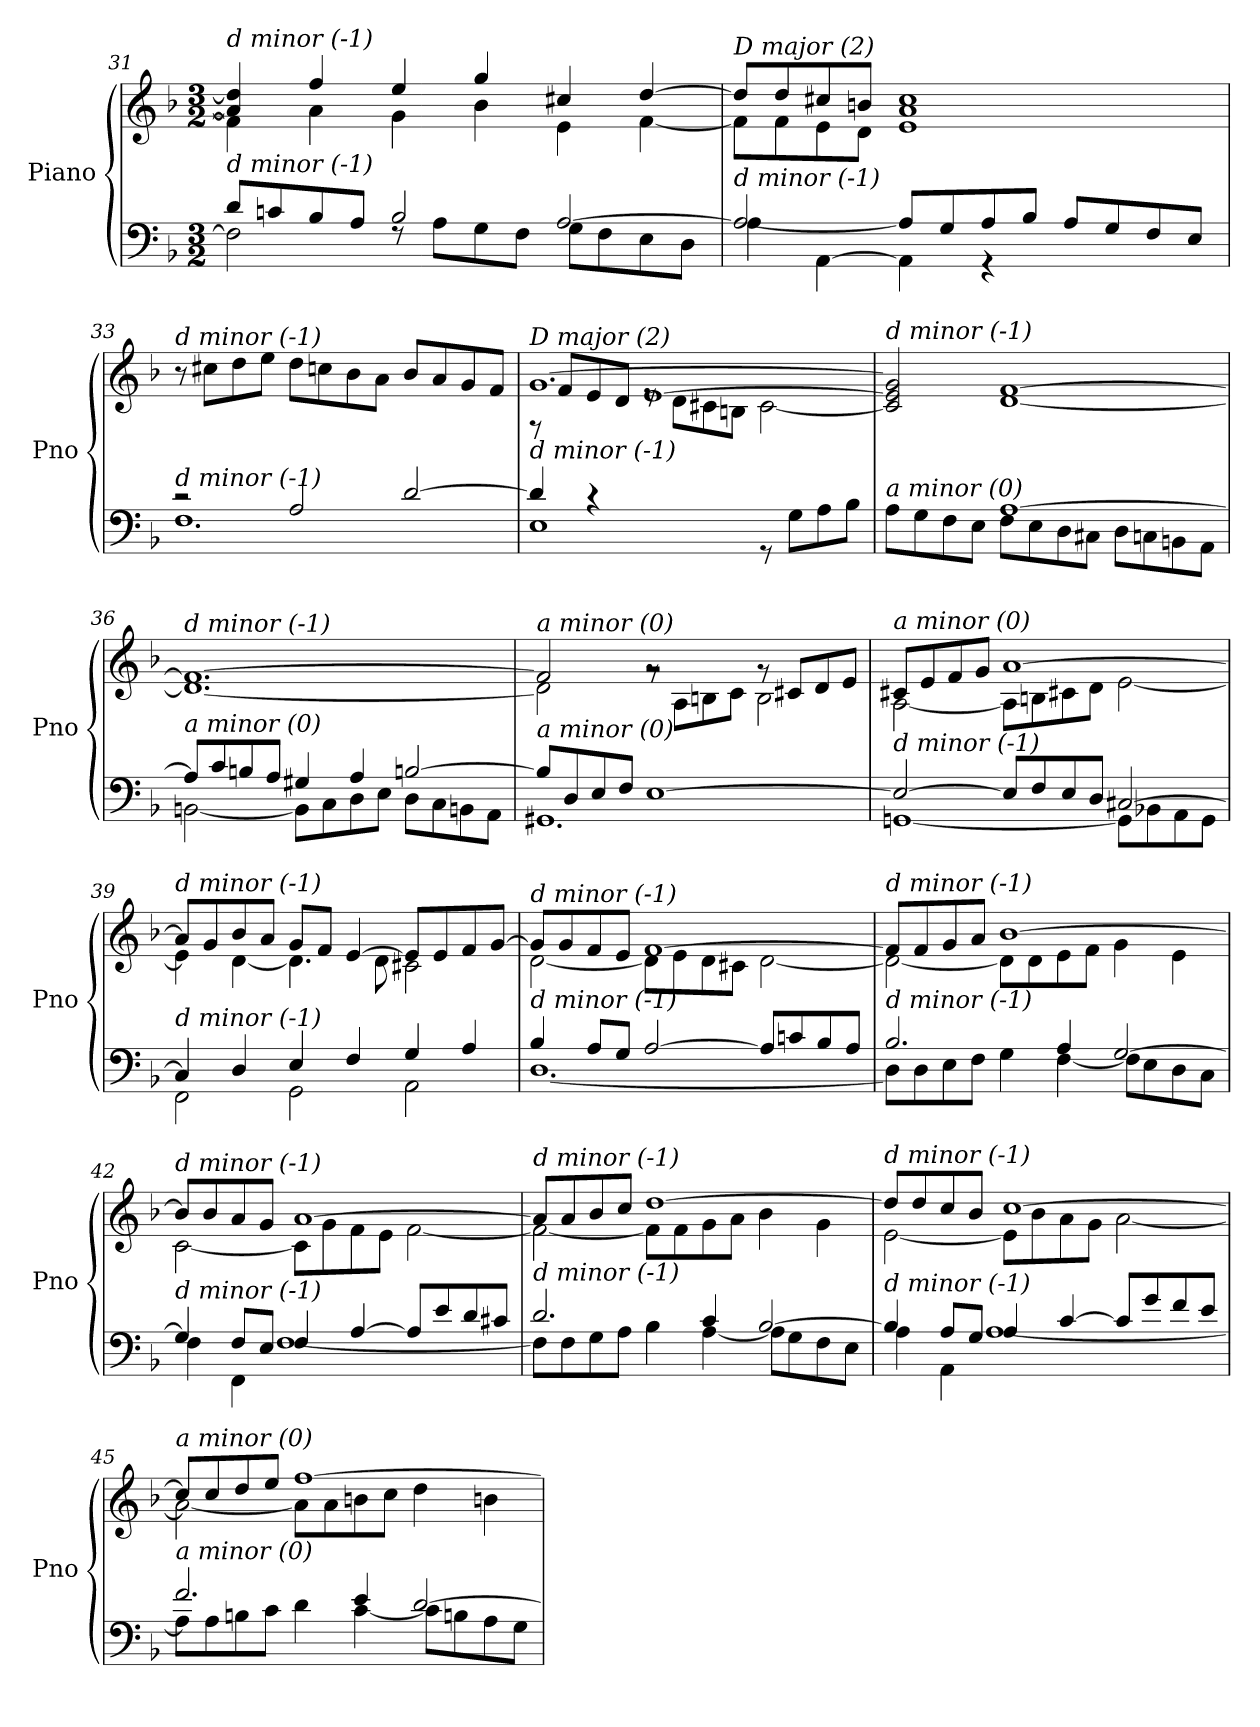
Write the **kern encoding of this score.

**kern	**kern
*part1	*part1
*staff2	*staff1
*I"Piano	*
*I'Pno	*
*clefF4	*clefG2
*k[b-]	*k[b-]
*M3/2	*M3/2
=31	=31
*^	*^
!	!	!LO:TX:i:t=d minor (-1)	!
!LO:TX:i:t=d minor (-1)	!	!	!
8d/L	2F\]	4a/] 4dd/]	4f\]
8cn/	.	.	.
8B-/	.	4ff/	4a\
8A/J	.	.	.
2B-/	8rF	4ee/	4g\
.	8A\L	.	.
.	8G\	4gg/	4b-\
.	8F\J	.	.
[2A/	8G\L	4cc#X/	4e\
.	8F\	.	.
.	8E\	[4dd/	[4f\
.	8D\J	.	.
=32	=32	=32	=32
*	*^	*	*^
!	!	!	!LO:TX:i:t=D major (2)	!	!
!LO:TX:i:t=d minor (-1)	!	!	!	!	!
2ryy	2A/_	4A\	8dd/L]	8f\L]	1ryy
.	.	.	8dd/	8f\	.
.	.	[4AA\	8cc#X/	8e\	.
.	.	.	8bn/J	8d\J	.
1ryy	8A/L]	4AA\]	1e 1a 1cc#	1ryy	.
.	8G/	.	.	.	.
.	8A/	4r	.	.	.
.	8B-/J	.	.	.	.
.	8A/L	2ryy	.	.	2ryy
.	8G/	.	.	.	.
.	8F/	.	.	.	.
.	8E/J	.	.	.	.
*	*v	*v	*	*	*
*	*	*v	*v	*v
!!LO:LB:g=z
=33	=33	=33
!	!	!LO:TX:i:t=d minor (-1)
!LO:TX:i:t=d minor (-1)	!	!
2r	1.F	8r
.	.	8cc#X\L
.	.	8dd\
.	.	8ee\J
2A/	.	8dd\L
.	.	8ccn\
.	.	8b-\
.	.	8a\J
[2d/	.	8b-/L
.	.	8a/
.	.	8g/
.	.	8f/J
=34	=34	=34
*	*^	*^
*	*	*	*	*^
*	*	*	*	*	*^
!	!	!	!LO:TX:i:t=D major (2)	!	!	!
!LO:TX:i:t=d minor (-1)	!	!	!	!	!	!
2ryy	4d/]	1E	[1.g	2ryy	8rF	1ryy
.	.	.	.	.	8f/L	.
.	4r	.	.	.	8e/	.
.	.	.	.	.	8d/J	.
1ryy	4ryy	.	.	8re	[1e	.
.	.	.	.	8d\L	.	.
.	4ryy	.	.	8c#X\	.	.
.	.	.	.	8Bn\J	.	.
.	8rGG	2ryy	.	[2c#\	.	2ryy
.	8G\L	.	.	.	.	.
.	8A\	.	.	.	.	.
.	8B-\J	.	.	.	.	.
*	*v	*v	*	*	*	*
*	*	*	*v	*v	*v
=35	=35	=35	=35
!	!	!LO:TX:i:t=d minor (-1)	!
!LO:TX:i:t=a minor (0)	!	!	!
8A\L	2ryy	2c#/] 2e/] 2g/]	2ryy
8G\	.	.	.
8F\	.	.	.
8E\J	.	.	.
[1A	8F\L	[1d [1f	1ryy
.	8E\	.	.
.	8D\	.	.
.	8C#X\J	.	.
.	8D\L	.	.
.	8Cn\	.	.
.	8BBn\	.	.
.	8AA\J	.	.
*	*	*v	*v
!!LO:PB:g=z
=36	=36	=36
!	!	!LO:TX:i:t=d minor (-1)
!LO:TX:i:t=a minor (0)	!	!
8A/L]	[2BBn\	1.d_ 1.f_
8c/	.	.
8Bn/	.	.
8A/J	.	.
4G#X/	8BB\L]	.
.	8C\	.
4A/	8D\	.
.	8E\J	.
[2Bn/	8D\L	.
.	8C\	.
.	8BBn\	.
.	8AA\J	.
=37	=37	=37
*	*	*^
!	!	!LO:TX:i:t=a minor (0)	!
!LO:TX:i:t=a minor (0)	!	!	!
8B/L]	1.GG#X	2f/]	2d\]
8D/	.	.	.
8E/	.	.	.
8F/J	.	.	.
[1E	.	2rg	8rg
.	.	.	8A\L
.	.	.	8Bn\
.	.	.	8c\J
.	.	8rg	2B\
.	.	8c#X/L	.
.	.	8d/	.
.	.	8e/J	.
=38	=38	=38	=38
!	!	!LO:TX:i:t=a minor (0)	!
!LO:TX:i:t=d minor (-1)	!	!	!
2E/_	[1GGn	8c#X/L	[2A\
.	.	8e/	.
.	.	8f/	.
.	.	8g/J	.
8E/L]	.	[1a	8A\L]
8F/	.	.	8Bn\
8E/	.	.	8c#X\
8D/J	.	.	8d\J
[2C#X/	8GG\L]	.	[2e\
.	8BB-X\	.	.
.	8AA\	.	.
.	8GG\J	.	.
!!LO:LB:g=z	!!
=39	=39	=39	=39
!	!	!LO:TX:i:t=d minor (-1)	!
!LO:TX:i:t=d minor (-1)	!	!	!
4C#/]	2FF\	8a/L]	4e\]
.	.	8g/	.
4D/	.	8b-/	[4d\
.	.	8a/J	.
4E/	2GG\	8g/L	4.d\]
.	.	8f/J	.
4F/	.	[4e/	.
.	.	.	8d\
4G/	2AA\	8e/L]	2c#X\
.	.	8e/	.
4A/	.	8f/	.
.	.	[8g/J	.
=40	=40	=40	=40
!	!	!LO:TX:i:t=d minor (-1)	!
!LO:TX:i:t=d minor (-1)	!	!	!
4B-/	[1.D	8g/L]	[2d\
.	.	8g/	.
8A/L	.	8f/	.
8G/J	.	8e/J	.
[2A/	.	[1f	8d\L]
.	.	.	8e\
.	.	.	8d\
.	.	.	8c#X\J
8A/L]	.	.	[2d\
8cn/	.	.	.
8B-/	.	.	.
8A/J	.	.	.
=41	=41	=41	=41
!	!	!LO:TX:i:t=d minor (-1)	!
!LO:TX:i:t=d minor (-1)	!	!	!
2.B-/	8D\L]	8f/L]	2d\_
.	8D\	8f/	.
.	8E\	8g/	.
.	8F\J	8a/J	.
.	4G\	[1b-	8d\L]
.	.	.	8d\
4A/	[4F\	.	8e\
.	.	.	8f\J
[2G/	8F\L]	.	4g\
.	8E\	.	.
.	8D\	.	4e\
.	8C\J	.	.
!!LO:LB:g=z	!!
=42	=42	=42	=42
!	!	!LO:TX:i:t=d minor (-1)	!
!LO:TX:i:t=d minor (-1)	!	!	!
4G/]	4F\	8b-/L]	[2c\
.	.	8b-/	.
8F/L	4FF\	8a/	.
8E/J	.	8g/J	.
4F/	[1F	[1a	8c\L]
.	.	.	8g\
[4A/	.	.	8f\
.	.	.	8e\J
8A/L]	.	.	[2f\
8e/	.	.	.
8d/	.	.	.
8c#X/J	.	.	.
=43	=43	=43	=43
!	!	!LO:TX:i:t=d minor (-1)	!
!LO:TX:i:t=d minor (-1)	!	!	!
2.d/	8F\L]	8a/L]	2f\_
.	8F\	8a/	.
.	8G\	8b-/	.
.	8A\J	8cc/J	.
.	4B-\	[1dd	8f\L]
.	.	.	8f\
4c/	[4A\	.	8g\
.	.	.	8a\J
[2B-/	8A\L]	.	4b-\
.	8G\	.	.
.	8F\	.	4g\
.	8E\J	.	.
=44	=44	=44	=44
!	!	!LO:TX:i:t=d minor (-1)	!
!LO:TX:i:t=d minor (-1)	!	!	!
4B-/]	4A\	8dd/L]	[2e\
.	.	8dd/	.
8A/L	4AA\	8cc/	.
8G/J	.	8b-/J	.
4A/	[1A	[1cc	8e\L]
.	.	.	8b-\
[4c/	.	.	8a\
.	.	.	8g\J
8c/L]	.	.	[2a\
8g/	.	.	.
8f/	.	.	.
8e/J	.	.	.
!!LO:LB:g=z	!!
=45	=45	=45	=45
!	!	!LO:TX:i:t=a minor (0)	!
!LO:TX:i:t=a minor (0)	!	!	!
2.f/	8A\L]	8cc/L]	2a\_
.	8A\	8cc/	.
.	8Bn\	8dd/	.
.	8c\J	8ee/J	.
.	4d\	[1ff	8a\L]
.	.	.	8a\
4e/	[4c\	.	8bn\
.	.	.	8cc\J
[2d/	8c\L]	.	4dd\
.	8Bn\	.	.
.	8A\	.	4bn\
.	8G\J	.	.
*v	*v	*	*
*	*v	*v
=	=
*-	*-
